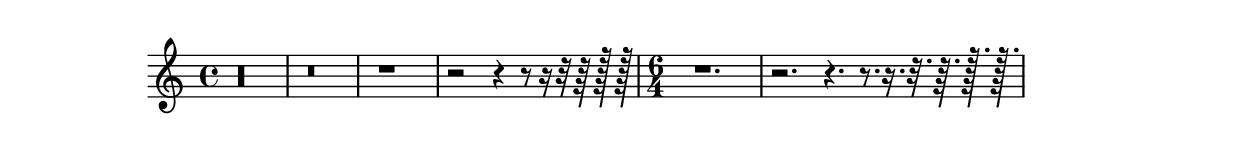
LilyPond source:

\version "1.9.0"

\header{
texidoc="
Rests.  Note that the dot of 8th, 16th and 32nd rests rest should be
next to the top of the rest.  All rests except the whole rest are
centered on the middle staff line.
"
}


	\score { \notes {
	\time 4/4
r \longa * 1/4  r\breve * 1/2 
r1 r2 r4 r8 r16 r32 r64 r128 r128
\time 6/4
r1. r2. r4. r8. r16. r32. r64. r128. r128.
}}

